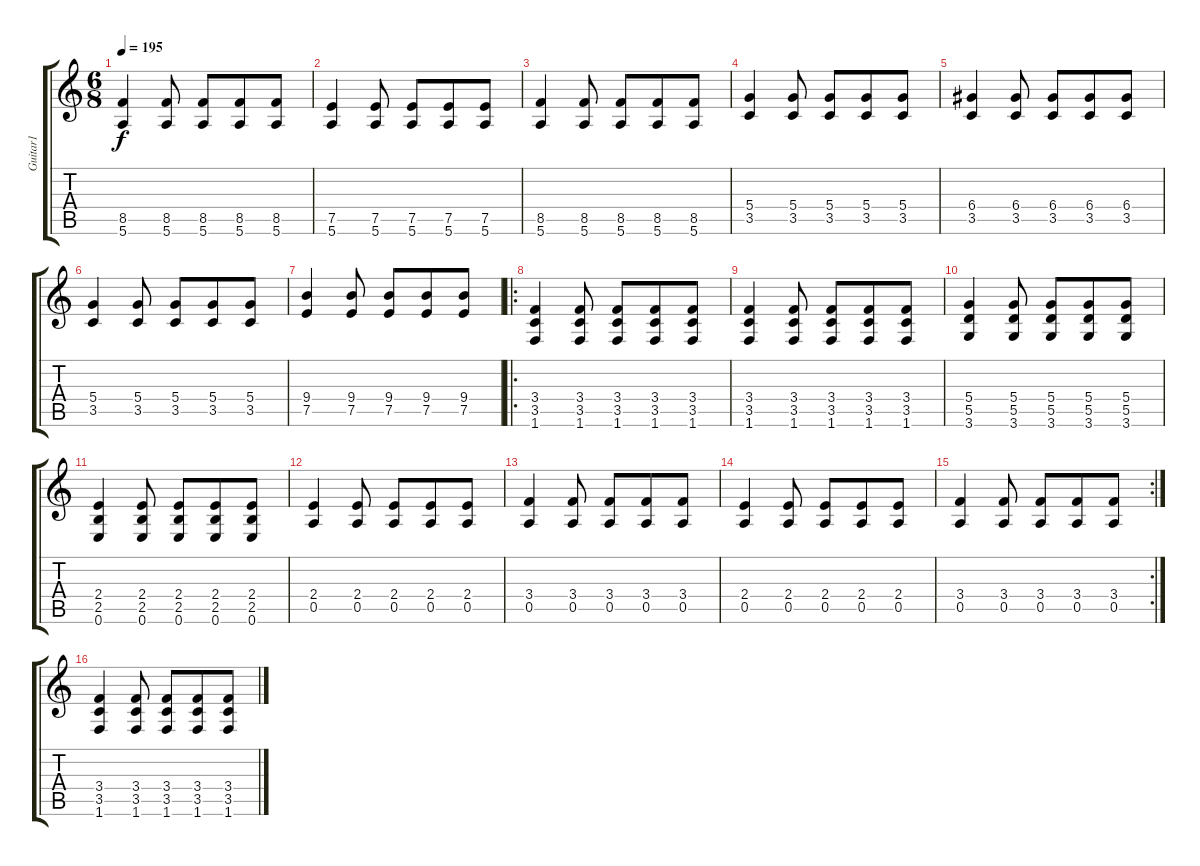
\track ("Guitar1" "Guitar1") {instrument distortionguitar}
\staff {score tabs}
\tuning (E4 B3 G3 D3 A2 E2) {hide}
\ts (6 8)
\tempo 195
\clef g2
\ks c
(8.5 5.6).4{dy f} (8.5 5.6).8 (8.5 5.6).8 (8.5 5.6).8 (8.5 5.6).8 |
(7.5 5.6).4 (7.5 5.6).8 (7.5 5.6).8 (7.5 5.6).8 (7.5 5.6).8 |
(8.5 5.6).4 (8.5 5.6).8 (8.5 5.6).8 (8.5 5.6).8 (8.5 5.6).8 |
(5.4 3.5).4 (5.4 3.5).8 (5.4 3.5).8 (5.4 3.5).8 (5.4 3.5).8 |
(6.4 3.5).4 (6.4 3.5).8 (6.4 3.5).8 (6.4 3.5).8 (6.4 3.5).8 |
(5.4 3.5).4 (5.4 3.5).8 (5.4 3.5).8 (5.4 3.5).8 (5.4 3.5).8 |
(9.4 7.5).4 (9.4 7.5).8 (9.4 7.5).8 (9.4 7.5).8 (9.4 7.5).8 |
\ro
(3.4 3.5 1.6).4 (3.4 3.5 1.6).8 (3.4 3.5 1.6).8 (3.4 3.5 1.6).8 (3.4 3.5 1.6).8 |
(3.4 3.5 1.6).4 (3.4 3.5 1.6).8 (3.4 3.5 1.6).8 (3.4 3.5 1.6).8 (3.4 3.5 1.6).8 |
(5.4 5.5 3.6).4 (5.4 5.5 3.6).8 (5.4 5.5 3.6).8 (5.4 5.5 3.6).8 (5.4 5.5 3.6).8 |
(2.4 2.5 0.6).4 (2.4 2.5 0.6).8 (2.4 2.5 0.6).8 (2.4 2.5 0.6).8 (2.4 2.5 0.6).8 |
(2.4 0.5).4 (2.4 0.5).8 (2.4 0.5).8 (2.4 0.5).8 (2.4 0.5).8 |
(3.4 0.5).4 (3.4 0.5).8 (3.4 0.5).8 (3.4 0.5).8 (3.4 0.5).8 |
(2.4 0.5).4 (2.4 0.5).8 (2.4 0.5).8 (2.4 0.5).8 (2.4 0.5).8 |
\rc 2
(3.4 0.5).4 (3.4 0.5).8 (3.4 0.5).8 (3.4 0.5).8 (3.4 0.5).8 |
(3.4 3.5 1.6).4 (3.4 3.5 1.6).8 (3.4 3.5 1.6).8 (3.4 3.5 1.6).8 (3.4 3.5 1.6).8
